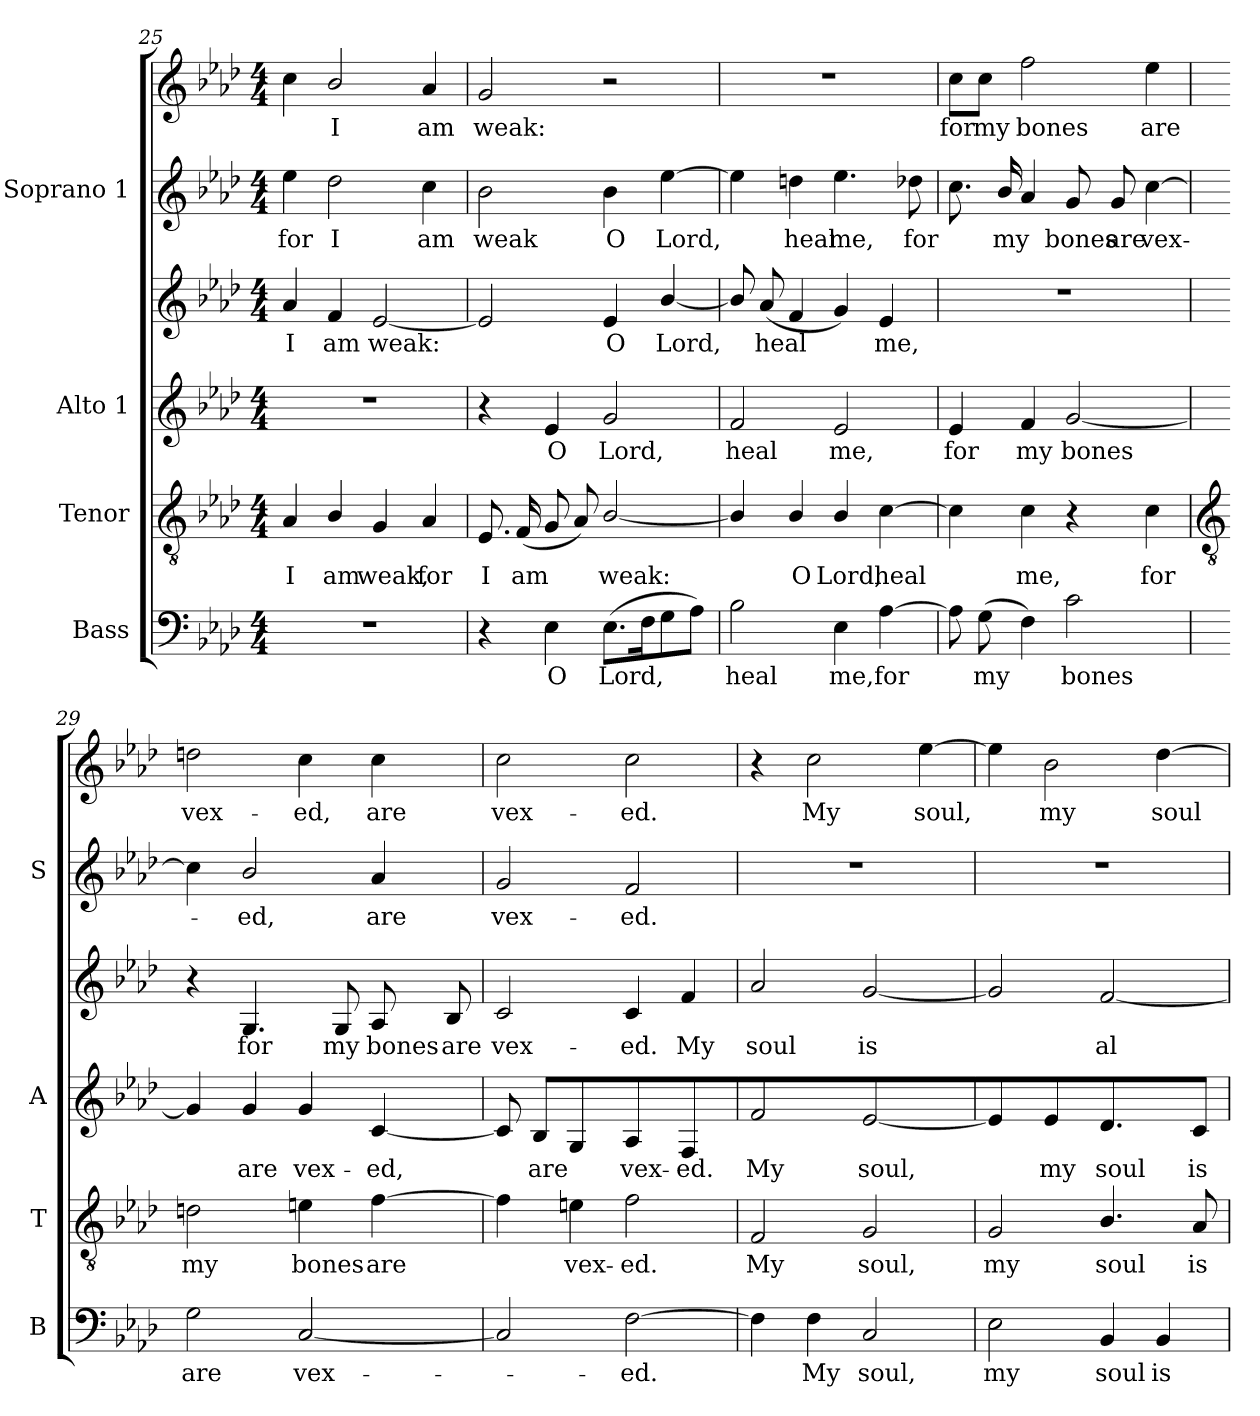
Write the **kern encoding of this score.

**kern	**text	**kern	**text	**kern	**text	**kern	**text	**kern	**text	**kern	**text
*part4	*part4	*part3	*part3	*part2	*part2	*part2	*part2	*part1	*part1	*part1	*part1
*staff6	*staff6	*staff5	*staff5	*staff4	*staff4	*staff3	*staff3	*staff2	*staff2	*staff1	*staff1
*I"Bass	*	*I"Tenor	*	*I"Alto 1	*	*	*	*I"Soprano 1	*	*	*
*I'B	*	*I'T	*	*I'A	*	*	*	*I'S	*	*	*
!!LO:LB:g=z
*clefF4	*	*clefGv2	*	*clefG2	*	*clefG2	*	*clefG2	*	*clefG2	*
*k[b-e-a-d-]	*	*k[b-e-a-d-]	*	*k[b-e-a-d-]	*	*k[b-e-a-d-]	*	*k[b-e-a-d-]	*	*k[b-e-a-d-]	*
*A-:	*	*A-:	*	*A-:	*	*A-:	*	*A-:	*	*A-:	*
*M4/4	*	*M4/4	*	*M4/4	*	*M4/4	*	*M4/4	*	*M4/4	*
=25	=25	=25	=25	=25	=25	=25	=25	=25	=25	=25	=25
!	!	!	!LO:LY:b	!	!	!	!LO:LY:b	!	!LO:LY:b	!	!
1r	.	4A-	I	1r	.	4a-	I	4ee-	for	4cc	.
!	!	!	!LO:LY:b	!	!	!	!LO:LY:b	!	!LO:LY:b	!	!LO:LY:b
.	.	4B-/	am	.	.	4f	am	2dd-	I	2b-/	I
!	!	!	!LO:LY:b	!	!	!	!LO:LY:b	!	!	!	!
.	.	4G	weak,	.	.	[2e-	weak:	.	.	.	.
!	!	!	!LO:LY:b	!	!	!	!	!	!LO:LY:b	!	!LO:LY:b
.	.	4A-	for	.	.	.	.	4cc	am	4a-	am
=26	=26	=26	=26	=26	=26	=26	=26	=26	=26	=26	=26
!	!	!	!LO:LY:b	!	!	!	!	!	!LO:LY:b	!	!LO:LY:b
4r	.	8.E-	I	4r	.	2e-]	.	2b-	weak	2g	weak:
!	!	!	!LO:LY:b	!	!	!	!	!	!	!	!
.	.	(<16FLL	am	.	.	.	.	.	.	.	.
!	!LO:LY:b	!	!	!	!LO:LY:b	!	!	!	!	!	!
4E-	O	8G	.	4e-	O	.	.	.	.	.	.
.	.	8A-J)	.	.	.	.	.	.	.	.	.
!	!LO:LY:b	!	!LO:LY:b	!	!LO:LY:b	!	!LO:LY:b	!	!LO:LY:b	!	!
(>8.E-L	Lord,	[2B-/	weak:	2g	Lord,	4e-	O	4b-	O	2r	.
16F	.	.	.	.	.	.	.	.	.	.	.
!	!	!	!	!	!	!	!LO:LY:b	!	!LO:LY:b	!	!
8G	.	.	.	.	.	[4b-/	Lord,	[4ee-	Lord,	.	.
8A-J)	.	.	.	.	.	.	.	.	.	.	.
=27	=27	=27	=27	=27	=27	=27	=27	=27	=27	=27	=27
!	!LO:LY:b	!	!	!	!LO:LY:b	!	!	!	!	!	!
2B-	heal	4B-/]	.	2f	heal	8b-/]	.	4ee-]	.	1r	.
!	!	!	!	!	!	!	!LO:LY:b	!	!	!	!
.	.	.	.	.	.	(<8a-L	heal	.	.	.	.
!	!	!	!LO:LY:b	!	!	!	!	!	!LO:LY:b	!	!
.	.	4B-/	O	.	.	4f	.	4ddn	heal	.	.
!	!LO:LY:b	!	!LO:LY:b	!	!LO:LY:b	!	!	!	!LO:LY:b	!	!
4E-	me,	4B-/	Lord,	2e-	me,	4g)	.	4.ee-	me,	.	.
!	!LO:LY:b	!	!LO:LY:b	!	!	!	!LO:LY:b	!	!	!	!
[4A-	for	[4c	heal	.	.	4e-	me,	.	.	.	.
!	!	!	!	!	!	!	!	!	!LO:LY:b	!	!
.	.	.	.	.	.	.	.	8dd-X	for	.	.
=28	=28	=28	=28	=28	=28	=28	=28	=28	=28	=28	=28
!	!	!	!	!	!LO:LY:b	!	!	!	!	!	!LO:LY:b
8A-]	.	4c]	.	4e-	for	1r	.	8.cc	.	8cc\L	for
!	!LO:LY:b	!	!	!	!	!	!	!	!	!	!LO:LY:b
(>8GL	my	.	.	.	.	.	.	.	.	8cc\J	my
!	!	!	!	!	!	!	!	!	!LO:LY:b	!	!
.	.	.	.	.	.	.	.	16b-/LL	my	.	.
!	!	!	!LO:LY:b	!	!LO:LY:b	!	!	!	!	!	!LO:LY:b
4F)	.	4c	me,	4f	my	.	.	4a-	.	2ff	bones
!	!LO:LY:b	!	!	!	!LO:LY:b	!	!	!	!LO:LY:b	!	!
2c	bones	4r	.	[2g	bones	.	.	8gJ	bones	.	.
!	!	!	!	!	!	!	!	!	!LO:LY:b	!	!
.	.	.	.	.	.	.	.	8g	are	.	.
!	!	!	!LO:LY:b	!	!	!	!	!	!LO:LY:b	!	!LO:LY:b
.	.	4c	for	.	.	.	.	[4cc	vex-	4ee-	are
!!LO:LB:g=z
=29	=29	=29	=29	=29	=29	=29	=29	=29	=29	=29	=29
*	*	*clefGv2	*	*	*	*	*	*	*	*	*
!	!LO:LY:b	!	!LO:LY:b	!	!	!	!	!	!	!	!LO:LY:b
2G	are	2dn	my	4g]	.	4r	.	4cc]	.	2ddn	vex-
!	!	!	!	!	!LO:LY:b	!	!LO:LY:b	!	!LO:LY:b	!	!
.	.	.	.	4g	are	4.G	for	2b-/	ed,	.	.
!	!LO:LY:b	!	!LO:LY:b	!	!LO:LY:b	!	!	!	!	!	!LO:LY:b
[2C	vex-	4en	bones	4g	vex-	.	.	.	.	4cc	-ed,
!	!	!	!	!	!	!	!LO:LY:b	!	!	!	!
.	.	.	.	.	.	8G	my	.	.	.	.
!	!	!	!LO:LY:b	!	!LO:LY:b	!	!LO:LY:b	!	!LO:LY:b	!	!LO:LY:b
.	.	[4f	are	[4c	-ed,	8A-	bones	4a-	are	4cc	are
!	!	!	!	!	!	!	!LO:LY:b	!	!	!	!
.	.	.	.	.	.	8B-	are	.	.	.	.
=30	=30	=30	=30	=30	=30	=30	=30	=30	=30	=30	=30
!	!	!	!	!	!	!	!LO:LY:b	!	!LO:LY:b	!	!LO:LY:b
2C]	.	4f]	.	8c]	.	2c	vex-	2g	vex-	2cc	vex-
!	!	!	!	!	!LO:LY:b	!	!	!	!	!	!
.	.	.	.	8B-L	are	.	.	.	.	.	.
!	!	!	!LO:LY:b	!	!	!	!	!	!	!	!
.	.	4en	vex-	4G	.	.	.	.	.	.	.
!	!LO:LY:b	!	!LO:LY:b	!	!LO:LY:b	!	!LO:LY:b	!	!LO:LY:b	!	!LO:LY:b
[2F	ed.	2f	-ed.	4A-	vex-	4c	-ed.	2f	-ed.	2cc	-ed.
!	!	!	!	!	!LO:LY:b	!	!LO:LY:b	!	!	!	!
.	.	.	.	4F	-ed.	4f	My	.	.	.	.
=31	=31	=31	=31	=31	=31	=31	=31	=31	=31	=31	=31
!	!	!	!LO:LY:b	!	!LO:LY:b	!	!LO:LY:b	!	!	!	!
4F]	.	2F	My	2f	My	2a-	soul	1r	.	4r	.
!	!LO:LY:b	!	!	!	!	!	!	!	!	!	!LO:LY:b
4F	My	.	.	.	.	.	.	.	.	2cc	My
!	!LO:LY:b	!	!LO:LY:b	!	!LO:LY:b	!	!LO:LY:b	!	!	!	!
2C	soul,	2G	soul,	[2e-	soul,	[2g	is	.	.	.	.
!	!	!	!	!	!	!	!	!	!	!	!LO:LY:b
.	.	.	.	.	.	.	.	.	.	[4ee-	soul,
=32	=32	=32	=32	=32	=32	=32	=32	=32	=32	=32	=32
!	!LO:LY:b	!	!LO:LY:b	!	!	!	!	!	!	!	!
2E-	my	2G	my	4e-]	.	2g]	.	1r	.	4ee-]	.
!	!	!	!	!	!LO:LY:b	!	!	!	!	!	!LO:LY:b
.	.	.	.	4e-	my	.	.	.	.	2b-	my
!	!LO:LY:b	!	!LO:LY:b	!	!LO:LY:b	!	!LO:LY:b	!	!	!	!
4BB-	soul	4.B-/	soul	4.d-	soul	[2f	al-	.	.	.	.
!	!LO:LY:b	!	!	!	!	!	!	!	!	!	!LO:LY:b
4BB-	is	.	.	.	.	.	.	.	.	[4dd-	soul
!	!	!	!LO:LY:b	!	!LO:LY:b	!	!	!	!	!	!
.	.	8A-	is	8cJ	is	.	.	.	.	.	.
=	=	=	=	=	=	=	=	=	=	=	=
*-	*-	*-	*-	*-	*-	*-	*-	*-	*-	*-	*-
